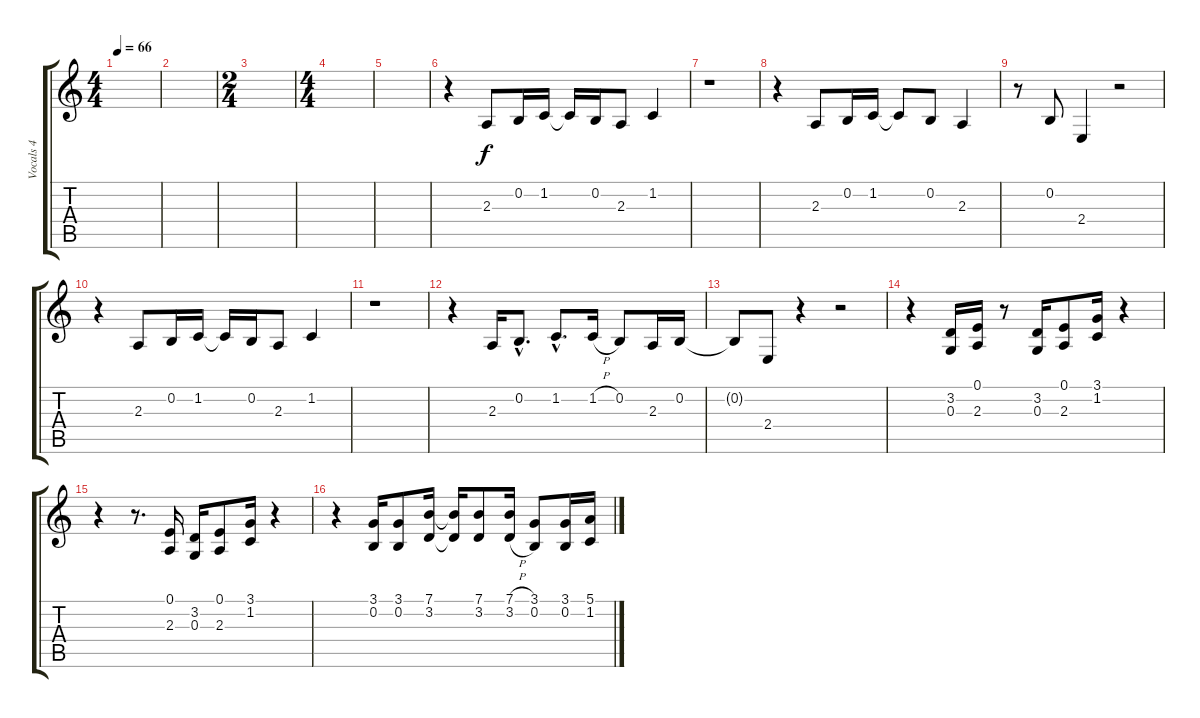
\track ("Vocals 4" "Vocals 4") {instrument acousticgrandpiano}
\staff {score tabs}
\tuning (E4 B3 G3 D3 A2 E2) {hide}
\ts (4 4)
\tempo 66
\clef g2
\ks c
|
|
\ts (2 4)
|
\ts (4 4)
|
|
r.4 2.3.8 0.2.16 1.2.16 1.2{t}.16 0.2.16 2.3.8 1.2.4 |
r.1 |
r.4 2.3.8 0.2.16 1.2.16 1.2{t}.8 0.2.8 2.3.4 |
r.8 0.2.8 2.4.4 r.2 |
r.4 2.3.8 0.2.16 1.2.16 1.2{t}.16 0.2.16 2.3.8 1.2.4 |
r.1 |
r.4 2.3.16 0.2{hac}.8{d} 1.2{hac}.8{d} 1.2{h}.16 0.2.8 2.3.16 0.2.16 |
0.2{t}.8 2.4.8 r.4 r.2 |
r.4 (3.2 0.3).16 (0.1 2.3).16 r.8 (3.2 0.3).16 (0.1 2.3).8 (3.1 1.2).16 r.4 |
r.4 r.8{d} (0.1 2.3).16 (3.2 0.3).16 (0.1 2.3).8 (3.1 1.2).16 r.4 |
r.4 (3.1 0.2).16 (3.1 0.2).8 (7.1 3.2).16 (7.1{t} 3.2{t}).16 (7.1 3.2).8 (7.1{h} 3.2{h}).16 (3.1 0.2).8 (3.1 0.2).16 (5.1 1.2).16
